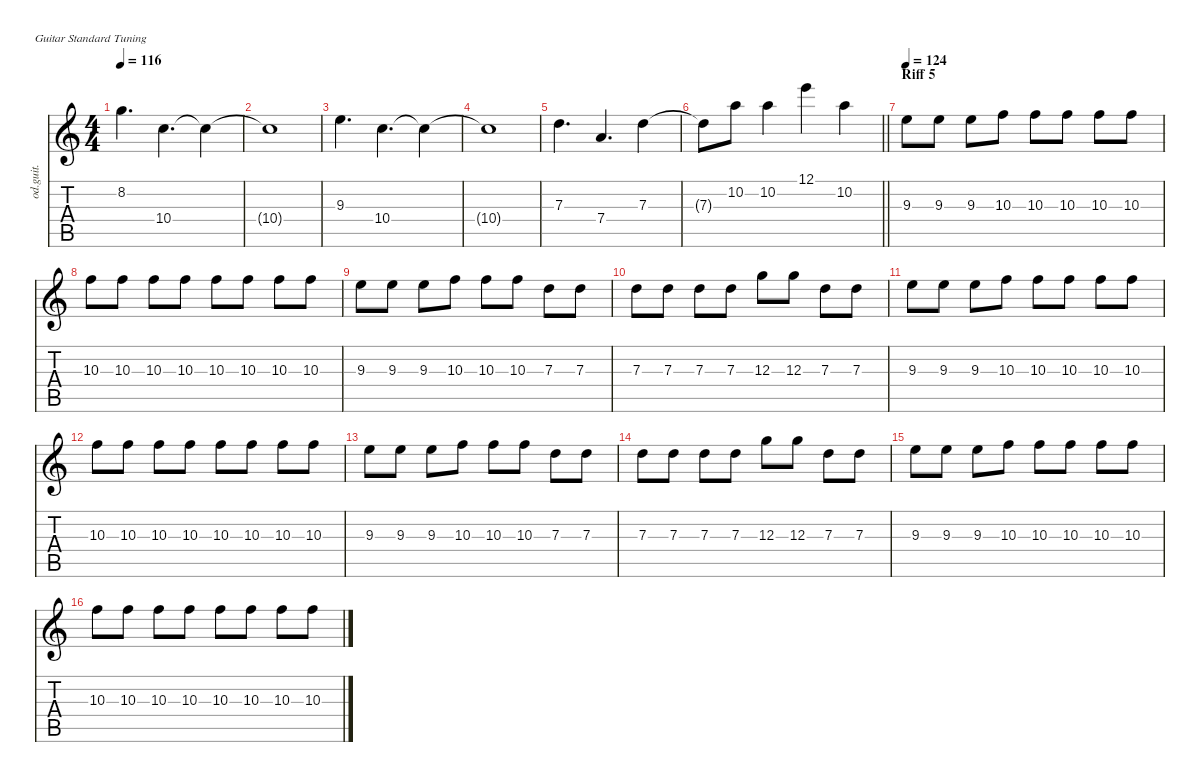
\defaultSystemsLayout 4
\hideDynamics
\bracketExtendMode nobrackets
\otherSystemsTrackNameOrientation horizontal
\track ("Lead guitar 2" "od.guit.") {instrument overdrivenguitar}
\staff {score tabs}
\tuning (E4 B3 G3 D3 A2 E2)
\ts (4 4)
\tempo 116
\clef g2
\ks c
8.2.4{d dy f beam Down} 10.4.4{d beam Down} 10.4{t}.4{beam Down} |
10.4{t}.1{beam Down} |
9.3.4{d beam Down} 10.4.4{d beam Down} 10.4{t}.4{beam Down} |
10.4{t}.1{beam Down} |
7.3.4{d beam Down} 7.4.4{d beam Up} 7.3.4{beam Down} |
\barLineRight lightlight
7.3{t}.8{beam Down} 10.2.8{beam Down} 10.2.4{beam Down} 12.1.4{beam Down} 10.2.4{beam Down} |
\section ("" "Riff 5")
\tempo 124
9.3.8{beam Down} 9.3.8{beam Down} 9.3.8{beam Down} 10.3.8{beam Down} 10.3.8{beam Down} 10.3.8{beam Down} 10.3.8{beam Down} 10.3.8{beam Down} |
10.3.8{beam Down} 10.3.8{beam Down} 10.3.8{beam Down} 10.3.8{beam Down} 10.3.8{beam Down} 10.3.8{beam Down} 10.3.8{beam Down} 10.3.8{beam Down} |
9.3.8{beam Down} 9.3.8{beam Down} 9.3.8{beam Down} 10.3.8{beam Down} 10.3.8{beam Down} 10.3.8{beam Down} 7.3.8{beam Down} 7.3.8{beam Down} |
7.3.8{beam Down} 7.3.8{beam Down} 7.3.8{beam Down} 7.3.8{beam Down} 12.3.8{beam Down} 12.3.8{beam Down} 7.3.8{beam Down} 7.3.8{beam Down} |
9.3.8{beam Down} 9.3.8{beam Down} 9.3.8{beam Down} 10.3.8{beam Down} 10.3.8{beam Down} 10.3.8{beam Down} 10.3.8{beam Down} 10.3.8{beam Down} |
10.3.8{beam Down} 10.3.8{beam Down} 10.3.8{beam Down} 10.3.8{beam Down} 10.3.8{beam Down} 10.3.8{beam Down} 10.3.8{beam Down} 10.3.8{beam Down} |
9.3.8{beam Down} 9.3.8{beam Down} 9.3.8{beam Down} 10.3.8{beam Down} 10.3.8{beam Down} 10.3.8{beam Down} 7.3.8{beam Down} 7.3.8{beam Down} |
7.3.8{beam Down} 7.3.8{beam Down} 7.3.8{beam Down} 7.3.8{beam Down} 12.3.8{beam Down} 12.3.8{beam Down} 7.3.8{beam Down} 7.3.8{beam Down} |
9.3.8{beam Down} 9.3.8{beam Down} 9.3.8{beam Down} 10.3.8{beam Down} 10.3.8{beam Down} 10.3.8{beam Down} 10.3.8{beam Down} 10.3.8{beam Down} |
10.3.8{beam Down} 10.3.8{beam Down} 10.3.8{beam Down} 10.3.8{beam Down} 10.3.8{beam Down} 10.3.8{beam Down} 10.3.8{beam Down} 10.3.8{beam Down}
